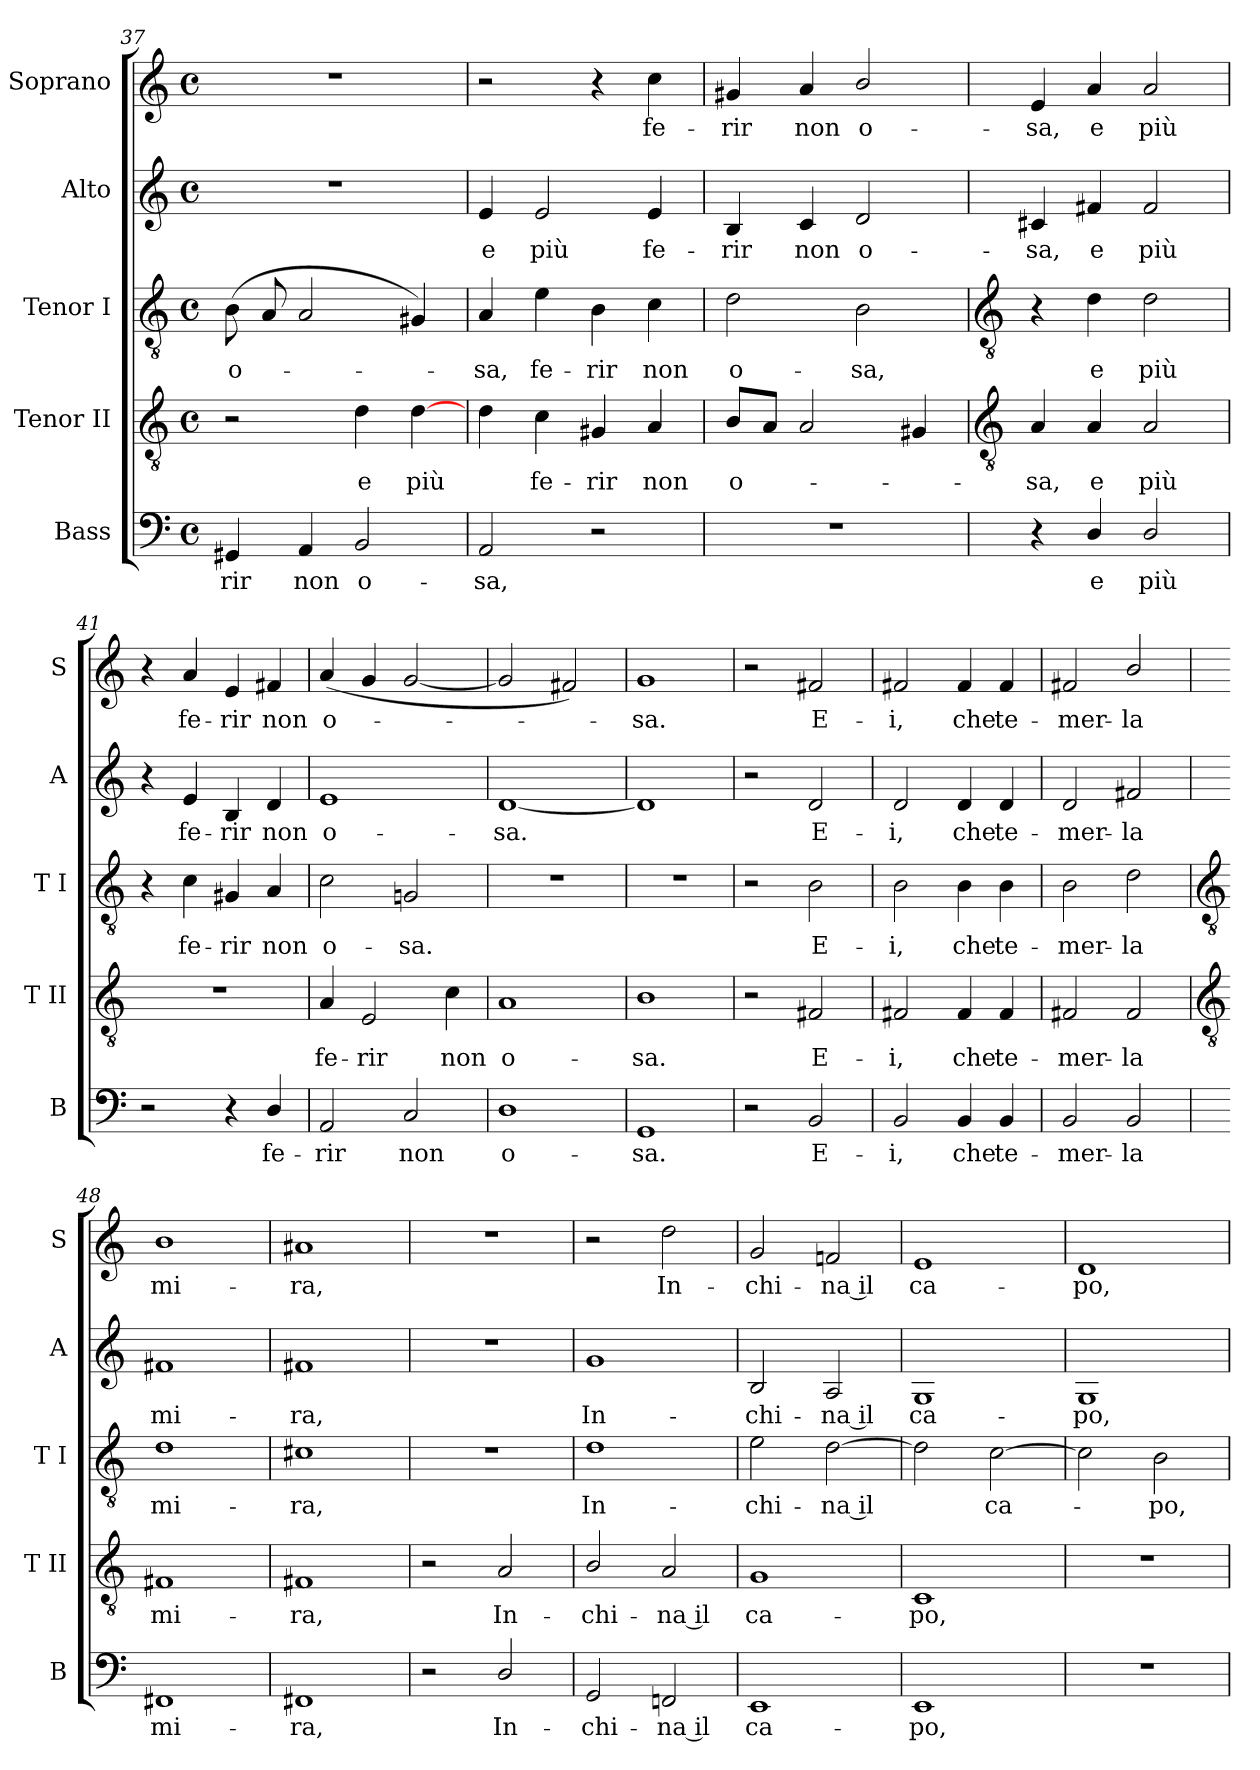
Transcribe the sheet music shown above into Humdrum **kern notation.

**kern	**text	**kern	**text	**kern	**text	**kern	**text	**kern	**text
*part5	*part5	*part4	*part4	*part3	*part3	*part2	*part2	*part1	*part1
*staff5	*staff5	*staff4	*staff4	*staff3	*staff3	*staff2	*staff2	*staff1	*staff1
*I"Bass	*	*I"Tenor II	*	*I"Tenor I	*	*I"Alto	*	*I"Soprano	*
*I'B	*	*I'T II	*	*I'T I	*	*I'A	*	*I'S	*
*clefF4	*	*clefGv2	*	*clefGv2	*	*clefG2	*	*clefG2	*
*k[]	*	*k[]	*	*k[]	*	*k[]	*	*k[]	*
*C:	*	*C:	*	*C:	*	*C:	*	*C:	*
*M4/4	*	*M4/4	*	*M4/4	*	*M4/4	*	*M4/4	*
*met(c)	*	*met(c)	*	*met(c)	*	*met(c)	*	*met(c)	*
=37	=37	=37	=37	=37	=37	=37	=37	=37	=37
!	!LO:LY:b	!	!	!	!LO:LY:b	!	!	!	!
4GG#X	-rir	2r	.	(<8BL	o-	1r	.	1r	.
.	.	.	.	8A	.	.	.	.	.
!	!LO:LY:b	!	!	!	!	!	!	!	!
4AA	non	.	.	2A	.	.	.	.	.
!	!LO:LY:b	!	!LO:LY:b	!	!	!	!	!	!
2BB	o-	4d	e	.	.	.	.	.	.
!	!	!	!LO:LY:b	!	!	!	!	!	!
.	.	[4d	più	4G#X)	.	.	.	.	.
=38	=38	=38	=38	=38	=38	=38	=38	=38	=38
!	!LO:LY:b	!	!	!	!LO:LY:b	!	!LO:LY:b	!	!
2AA	-sa,	4d	.	4A	sa,	4e	e	2r	.
!	!	!	!LO:LY:b	!	!LO:LY:b	!	!LO:LY:b	!	!
.	.	4c	fe-	4e	fe-	2e	più	.	.
!	!	!	!LO:LY:b	!	!LO:LY:b	!	!	!	!
2r	.	4G#X	-rir	4B	-rir	.	.	4r	.
!	!	!	!LO:LY:b	!	!LO:LY:b	!	!LO:LY:b	!	!LO:LY:b
.	.	4A	non	4c	non	4e	fe-	4cc	fe-
=39	=39	=39	=39	=39	=39	=39	=39	=39	=39
!	!	!	!LO:LY:b	!	!LO:LY:b	!	!LO:LY:b	!	!LO:LY:b
1r	.	8BL	o-	2d	o-	4B	-rir	4g#X	-rir
.	.	8AJ	.	.	.	.	.	.	.
!	!	!	!	!	!	!	!LO:LY:b	!	!LO:LY:b
.	.	2A	.	.	.	4c	non	4a	non
!	!	!	!	!	!LO:LY:b	!	!LO:LY:b	!	!LO:LY:b
.	.	.	.	2B	-sa,	2d	o-	2b/	o-
.	.	4G#X	.	.	.	.	.	.	.
!!LO:LB:g=z
=40	=40	=40	=40	=40	=40	=40	=40	=40	=40
*	*	*clefGv2	*	*clefGv2	*	*	*	*	*
!	!	!	!LO:LY:b	!	!	!	!LO:LY:b	!	!LO:LY:b
4r	.	4A	sa,	4r	.	4c#X	-sa,	4e	-sa,
!	!LO:LY:b	!	!LO:LY:b	!	!LO:LY:b	!	!LO:LY:b	!	!LO:LY:b
4D/	e	4A	e	4d	e	4f#X	e	4a	e
!	!LO:LY:b	!	!LO:LY:b	!	!LO:LY:b	!	!LO:LY:b	!	!LO:LY:b
2D/	più	2A	più	2d	più	2f#	più	2a	più
=41	=41	=41	=41	=41	=41	=41	=41	=41	=41
2r	.	1r	.	4r	.	4r	.	4r	.
!	!	!	!	!	!LO:LY:b	!	!LO:LY:b	!	!LO:LY:b
.	.	.	.	4c	fe-	4e	fe-	4a	fe-
!	!	!	!	!	!LO:LY:b	!	!LO:LY:b	!	!LO:LY:b
4r	.	.	.	4G#X	-rir	4B	-rir	4e	-rir
!	!LO:LY:b	!	!	!	!LO:LY:b	!	!LO:LY:b	!	!LO:LY:b
4D/	fe-	.	.	4A	non	4d	non	4f#X	non
=42	=42	=42	=42	=42	=42	=42	=42	=42	=42
!	!LO:LY:b	!	!LO:LY:b	!	!LO:LY:b	!	!LO:LY:b	!	!LO:LY:b
2AA	-rir	4A	fe-	2c	o-	1e	o-	(<4a	o-
!	!	!	!LO:LY:b	!	!	!	!	!	!
.	.	2E	-rir	.	.	.	.	4g	.
!	!LO:LY:b	!	!	!	!LO:LY:b	!	!	!	!
2C	non	.	.	2Gn	-sa.	.	.	[2g	.
!	!	!	!LO:LY:b	!	!	!	!	!	!
.	.	4c	non	.	.	.	.	.	.
=43	=43	=43	=43	=43	=43	=43	=43	=43	=43
!	!LO:LY:b	!	!LO:LY:b	!	!	!	!LO:LY:b	!	!
1D	o-	1A	o-	1r	.	[1d	-sa.	2g]	.
.	.	.	.	.	.	.	.	2f#X)	.
=44	=44	=44	=44	=44	=44	=44	=44	=44	=44
!	!LO:LY:b	!	!LO:LY:b	!	!	!	!	!	!LO:LY:b
1GG	-sa.	1B	-sa.	1r	.	1d]	.	1g	sa.
=45	=45	=45	=45	=45	=45	=45	=45	=45	=45
2r	.	2r	.	2r	.	2r	.	2r	.
!	!LO:LY:b	!	!LO:LY:b	!	!LO:LY:b	!	!LO:LY:b	!	!LO:LY:b
2BB	E-	2F#X	E-	2B	E-	2d	E-	2f#X	E-
=46	=46	=46	=46	=46	=46	=46	=46	=46	=46
!	!LO:LY:b	!	!LO:LY:b	!	!LO:LY:b	!	!LO:LY:b	!	!LO:LY:b
2BB	-i,	2F#X	-i,	2B	-i,	2d	-i,	2f#X	-i,
!	!LO:LY:b	!	!LO:LY:b	!	!LO:LY:b	!	!LO:LY:b	!	!LO:LY:b
4BB	che	4F#	che	4B	che	4d	che	4f#	che
!	!LO:LY:b	!	!LO:LY:b	!	!LO:LY:b	!	!LO:LY:b	!	!LO:LY:b
4BB	te-	4F#	te-	4B	te-	4d	te-	4f#	te-
=47	=47	=47	=47	=47	=47	=47	=47	=47	=47
!	!LO:LY:b	!	!LO:LY:b	!	!LO:LY:b	!	!LO:LY:b	!	!LO:LY:b
2BB	-mer-	2F#X	-mer-	2B	-mer-	2d	-mer-	2f#X	-mer-
!	!LO:LY:b	!	!LO:LY:b	!	!LO:LY:b	!	!LO:LY:b	!	!LO:LY:b
2BB	-la	2F#	-la	2d	-la	2f#X	-la	2b/	-la
!!LO:LB:g=z
=48	=48	=48	=48	=48	=48	=48	=48	=48	=48
*	*	*clefGv2	*	*clefGv2	*	*	*	*	*
!	!LO:LY:b	!	!LO:LY:b	!	!LO:LY:b	!	!LO:LY:b	!	!LO:LY:b
1FF#X	mi-	1F#X	mi-	1d	mi-	1f#X	mi-	1b	mi-
=49	=49	=49	=49	=49	=49	=49	=49	=49	=49
!	!LO:LY:b	!	!LO:LY:b	!	!LO:LY:b	!	!LO:LY:b	!	!LO:LY:b
1FF#X	-ra,	1F#X	-ra,	1c#X	-ra,	1f#X	-ra,	1a#X	-ra,
=50	=50	=50	=50	=50	=50	=50	=50	=50	=50
2r	.	2r	.	1r	.	1r	.	1r	.
!	!LO:LY:b	!	!LO:LY:b	!	!	!	!	!	!
2D/	In-	2A	In-	.	.	.	.	.	.
=51	=51	=51	=51	=51	=51	=51	=51	=51	=51
!	!LO:LY:b	!	!LO:LY:b	!	!LO:LY:b	!	!LO:LY:b	!	!
2GG	-chi-	2B/	-chi-	1d	In-	1g	In-	2r	.
!	!LO:LY:b	!	!LO:LY:b	!	!	!	!	!	!LO:LY:b
2FFn	-na il	2A	-na il	.	.	.	.	2dd	In-
=52	=52	=52	=52	=52	=52	=52	=52	=52	=52
!	!LO:LY:b	!	!LO:LY:b	!	!LO:LY:b	!	!LO:LY:b	!	!LO:LY:b
1EE	ca-	1G	ca-	2e	-chi-	2B	-chi-	2g	-chi-
!	!	!	!	!	!LO:LY:b	!	!LO:LY:b	!	!LO:LY:b
.	.	.	.	[2d	-na il	2A	-na il	2fn	-na il
=53	=53	=53	=53	=53	=53	=53	=53	=53	=53
!	!LO:LY:b	!	!LO:LY:b	!	!	!	!LO:LY:b	!	!LO:LY:b
1EE	-po,	1C	-po,	2d]	.	1G	ca-	1e	ca-
!	!	!	!	!	!LO:LY:b	!	!	!	!
.	.	.	.	[2c	ca-	.	.	.	.
=54	=54	=54	=54	=54	=54	=54	=54	=54	=54
!	!	!	!	!	!	!	!LO:LY:b	!	!LO:LY:b
1r	.	1r	.	2c]	.	1G	-po,	1d	-po,
!	!	!	!	!	!LO:LY:b	!	!	!	!
.	.	.	.	2B	po,	.	.	.	.
=	=	=	=	=	=	=	=	=	=
*-	*-	*-	*-	*-	*-	*-	*-	*-	*-
